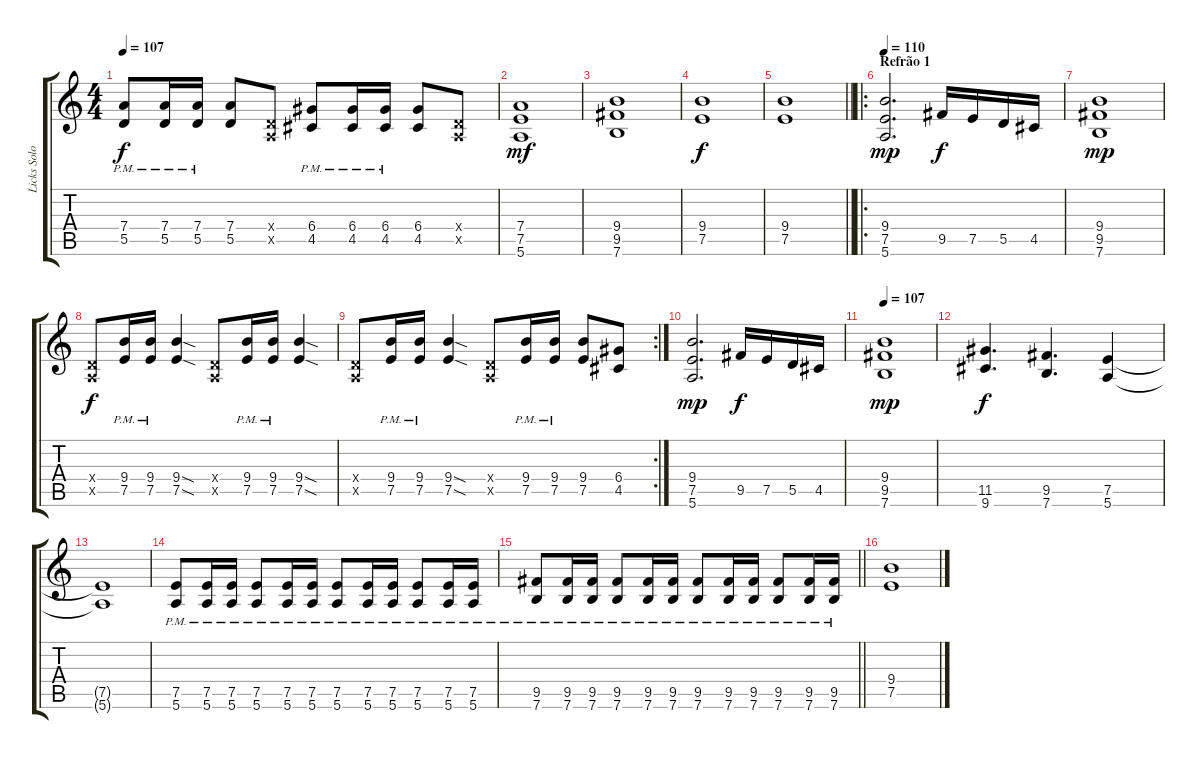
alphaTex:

\track ("Licks Solo" "Licks Solo") {instrument distortionguitar}
\staff {score tabs}
\tuning (E4 B3 G3 D3 A2 E2) {hide}
\ts (4 4)
\tempo 107
\clef g2
\ks c
(7.4{pm} 5.5{pm}).8{dy f} (7.4{pm} 5.5{pm}).16 (7.4{pm} 5.5{pm}).16 (7.4 5.5).8 (0.4{x} 0.5{x}).8 (6.4{pm} 4.5{pm}).8 (6.4{pm} 4.5{pm}).16 (6.4{pm} 4.5{pm}).16 (6.4 4.5).8 (0.4{x} 0.5{x}).8 |
(7.4 7.5 5.6).1{dy mf} |
(9.4 9.5 7.6).1 |
(9.4 7.5).1{dy f} |
\barLineRight lightlight
(9.4 7.5).1 |
\ro
\section ("" "Refrão 1")
\tempo 110
(9.4 7.5 5.6).2{d dy mp} 9.5.16{dy f} 7.5.16 5.5.16 4.5.16 |
(9.4 9.5 7.6).1{dy mp} |
(0.4{x} 0.5{x}).8{dy f} (9.4{pm} 7.5{pm}).16 (9.4{pm} 7.5{pm}).16 (9.4{sod} 7.5{sod}).4 (0.4{x} 0.5{x}).8 (9.4{pm} 7.5{pm}).16 (9.4{pm} 7.5{pm}).16 (9.4{sod} 7.5{sod}).4 |
\rc 2
(0.4{x} 0.5{x}).8 (9.4{pm} 7.5{pm}).16 (9.4{pm} 7.5{pm}).16 (9.4{sod} 7.5{sod}).4 (0.4{x} 0.5{x}).8 (9.4{pm} 7.5{pm}).16 (9.4{pm} 7.5{pm}).16 (9.4 7.5).8 (6.4 4.5).8 |
(9.4 7.5 5.6).2{d dy mp} 9.5.16{dy f} 7.5.16 5.5.16 4.5.16 |
\tempo 107
(9.4 9.5 7.6).1{dy mp} |
(11.5 9.6).4{d dy f} (9.5 7.6).4{d} (7.5 5.6).4 |
(7.5{t} 5.6{t}).1 |
(7.5{pm} 5.6).8 (7.5{pm} 5.6).16 (7.5{pm} 5.6).16 (7.5{pm} 5.6).8 (7.5{pm} 5.6).16 (7.5{pm} 5.6).16 (7.5{pm} 5.6).8 (7.5{pm} 5.6).16 (7.5{pm} 5.6).16 (7.5{pm} 5.6).8 (7.5{pm} 5.6).16 (7.5{pm} 5.6).16 |
\barLineRight lightlight
(9.5 7.6{pm}).8 (9.5 7.6{pm}).16 (9.5 7.6{pm}).16 (9.5 7.6{pm}).8 (9.5 7.6{pm}).16 (9.5 7.6{pm}).16 (9.5 7.6{pm}).8 (9.5 7.6{pm}).16 (9.5 7.6{pm}).16 (9.5 7.6{pm}).8 (9.5 7.6{pm}).16 (9.5 7.6{pm}).16 |
(9.4 7.5).1
